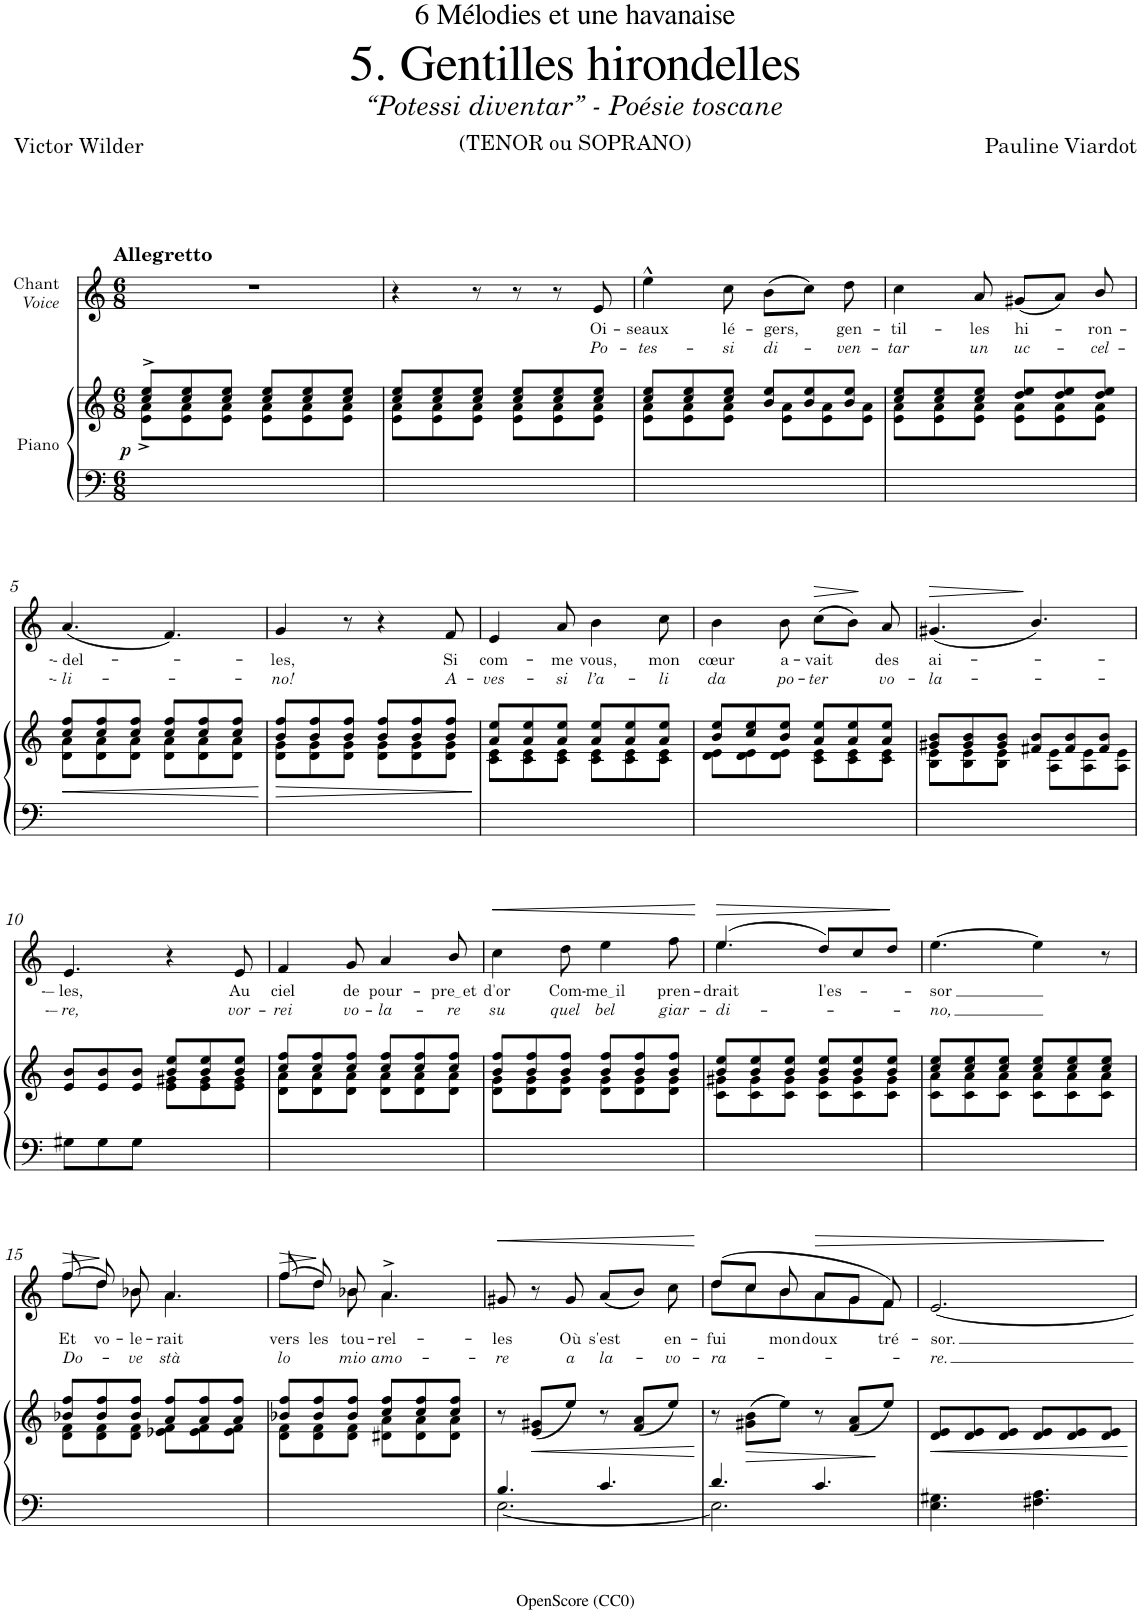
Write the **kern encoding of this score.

**kern	**kern	**dynam	**kern	**text	**text	**dynam
*part2	*part2	*part2	*part1	*part1	*part1	*part1
*staff3	*staff2	*staff2/3	*staff1	*staff1	*staff1	*staff1
*I"Piano	*	*	*I"Chant Voice	*	*	*
*I'Pno	*	*	*	*	*	*
*clefF4	*clefG2	*	*clefG2	*	*	*
*k[]	*k[]	*	*k[]	*	*	*
*M6/8	*M6/8	*	*M6/8	*	*	*
=1	=1	=1	=1	=1	=1	=1
*	*^	*	*	*	*	*
!	!	!	!	!LO:TX:a:B:t=Allegretto	!	!	!
!	!	!	!LO:DY:b	!	!	!	!
2.ryy	8cc/^> 8ee/^>L	8e\^< 8a\^<L	p	2.r	.	.	.
.	8cc/ 8ee/	8e\ 8a\	.	.	.	.	.
.	8cc/ 8ee/J	8e\ 8a\J	.	.	.	.	.
.	8cc/ 8ee/L	8e\ 8a\L	.	.	.	.	.
.	8cc/ 8ee/	8e\ 8a\	.	.	.	.	.
.	8cc/ 8ee/J	8e\ 8a\J	.	.	.	.	.
=2	=2	=2	=2	=2	=2	=2	=2
2.ryy	8cc/ 8ee/L	8e\ 8a\L	.	4r	.	.	.
.	8cc/ 8ee/	8e\ 8a\	.	.	.	.	.
.	8cc/ 8ee/J	8e\ 8a\J	.	8r	.	.	.
.	8cc/ 8ee/L	8e\ 8a\L	.	8r	.	.	.
.	8cc/ 8ee/	8e\ 8a\	.	8r	.	.	.
!	!	!	!	!	!LO:LY:b	!LO:LY:b	!
.	8cc/ 8ee/J	8e\ 8a\J	.	8e/	Oi-	Po-	.
=3	=3	=3	=3	=3	=3	=3	=3
!	!	!	!	!	!LO:LY:b	!LO:LY:b	!
2.ryy	8cc/ 8ee/L	8e\ 8a\L	.	4ee^^\	-seaux	-tes-	.
.	8cc/ 8ee/	8e\ 8a\	.	.	.	.	.
!	!	!	!	!	!LO:LY:b	!LO:LY:b	!
.	8cc/ 8ee/J	8e\ 8a\J	.	8cc\	lé-	-si	.
!	!	!	!	!	!LO:LY:b	!LO:LY:b	!
.	8b/ 8ee/L	8e\ 8a\L	.	(8b\L	-gers,	di-	.
.	8b/ 8ee/	8e\ 8a\	.	8cc\J)	.	.	.
!	!	!	!	!	!LO:LY:b	!LO:LY:b	!
.	8b/ 8ee/J	8e\ 8a\J	.	8dd\	gen-	-ven-	.
=4	=4	=4	=4	=4	=4	=4	=4
!	!	!	!	!	!LO:LY:b	!LO:LY:b	!
2.ryy	8cc/ 8ee/L	8e\ 8a\L	.	4cc\	-til-	-tar	.
.	8cc/ 8ee/	8e\ 8a\	.	.	.	.	.
!	!	!	!	!	!LO:LY:b	!LO:LY:b	!
.	8cc/ 8ee/J	8e\ 8a\J	.	8a/	-les	un	.
!	!	!	!	!	!LO:LY:b	!LO:LY:b	!
.	8dd/ 8ee/L	8e\ 8a\L	.	(8g#X/L	hi-	uc-	.
.	8dd/ 8ee/	8e\ 8a\	.	8a/J)	.	.	.
!	!	!	!	!	!LO:LY:b	!LO:LY:b	!
.	8dd/ 8ee/J	8e\ 8a\J	.	8b/	-ron-	-cel-	.
!!LO:LB:g=z
=5	=5	=5	=5	=5	=5	=5	=5
!	!	!	!LO:HP:b	!	!LO:LY:b	!LO:LY:b	!
2.ryy	8cc/ 8ff/L	8d\ 8a\L	<	(4.a/	-- del-	-- li-	.
.	8cc/ 8ff/	8d\ 8a\	.	.	.	.	.
.	8cc/ 8ff/J	8d\ 8a\J	.	.	.	.	.
.	8cc/ 8ff/L	8d\ 8a\L	.	4.f/)	.	.	.
.	8cc/ 8ff/	8d\ 8a\	.	.	.	.	.
.	8cc/ 8ff/J	8d\ 8a\J	.	.	.	.	.
*	*v	*v	*	*	*	*	*
.	.	[	.	.	.	.
=6	=6	=6	=6	=6	=6	=6
!	!	!LO:HP:b	!	!LO:LY:b	!LO:LY:b	!
*	*^	*	*	*	*	*
2.ryy	8b/ 8ff/L	8d\ 8g\L	>	4g/	-les,	-no!	.
.	8b/ 8ff/	8d\ 8g\	.	.	.	.	.
.	8b/ 8ff/J	8d\ 8g\J	.	8r	.	.	.
.	8b/ 8ff/L	8d\ 8g\L	.	4r	.	.	.
.	8b/ 8ff/	8d\ 8g\	.	.	.	.	.
!	!	!	!	!	!LO:LY:b	!LO:LY:b	!
.	8b/ 8ff/J	8d\ 8g\J	.	8f/	Si	A-	.
*	*v	*v	*	*	*	*	*
.	.	]	.	.	.	.
=7	=7	=7	=7	=7	=7	=7
*	*^	*	*	*	*	*
!	!	!	!	!	!LO:LY:b	!LO:LY:b	!
2.ryy	8a/ 8ee/L	8c\ 8e\L	.	4e/	com-	-ves-	.
.	8a/ 8ee/	8c\ 8e\	.	.	.	.	.
!	!	!	!	!	!LO:LY:b	!LO:LY:b	!
.	8a/ 8ee/J	8c\ 8e\J	.	8a/	-me	-si	.
!	!	!	!	!	!LO:LY:b	!LO:LY:b	!
.	8a/ 8ee/L	8c\ 8e\L	.	4b\	vous,	l’a-	.
.	8a/ 8ee/	8c\ 8e\	.	.	.	.	.
!	!	!	!	!	!LO:LY:b	!LO:LY:b	!
.	8a/ 8ee/J	8c\ 8e\J	.	8cc\	mon	-li	.
=8	=8	=8	=8	=8	=8	=8	=8
!	!	!	!	!	!LO:LY:b	!LO:LY:b	!
2.ryy	8b/ 8ee/L	8d\ 8e\L	.	4b\	cœur	da	.
.	8cc/ 8ee/	8d\ 8e\	.	.	.	.	.
!	!	!	!	!	!LO:LY:b	!LO:LY:b	!
.	8b/ 8ee/J	8d\ 8e\J	.	8b\	a-	po-	.
!	!	!	!	!	!LO:LY:b	!LO:LY:b	!LO:HP:b
.	8a/ 8ee/L	8c\ 8e\L	.	(8cc\L	-vait	-ter	>
.	8a/ 8ee/	8c\ 8e\	.	8b\J)	.	.	.
!	!	!	!	!	!LO:LY:b	!LO:LY:b	!
.	8a/ 8ee/J	8c\ 8e\J	.	8a/	des	vo-	]
=9	=9	=9	=9	=9	=9	=9	=9
!	!	!	!	!	!LO:LY:b	!LO:LY:b	!LO:HP:b
2.ryy	8g#X/ 8b/L	8B\ 8e\L	.	(4.g#X/	ai-	-la-	>
.	8g#/ 8b/	8B\ 8e\	.	.	.	.	.
.	8g#/ 8b/J	8B\ 8e\J	.	.	.	.	.
.	8f#X/ 8b/L	8A\ 8e\L	.	4.b/)	.	.	]
.	8f#/ 8b/	8A\ 8e\	.	.	.	.	.
.	8f#/ 8b/J	8A\ 8e\J	.	.	.	.	.
!!LO:LB:g=z
=10	=10	=10	=10	=10	=10	=10	=10
!	!	!	!	!	!LO:LY:b	!LO:LY:b	!
8G#X\L	8e/ 8b/L	4.ryy	.	4.e/	-– les,	-– re,	.
8G#\	8e/ 8b/	.	.	.	.	.	.
8G#\J	8e/ 8b/J	.	.	.	.	.	.
4.ryy	8b/ 8ee/L	8e\ 8g#X\L	.	4r	.	.	.
.	8b/ 8ee/	8e\ 8g#\	.	.	.	.	.
!	!	!	!	!	!LO:LY:b	!LO:LY:b	!
.	8b/ 8ee/J	8e\ 8g#\J	.	8e/	Au	vor-	.
=11	=11	=11	=11	=11	=11	=11	=11
!	!	!	!	!	!LO:LY:b	!LO:LY:b	!
2.ryy	8cc/ 8ff/L	8d\ 8a\L	.	4f/	ciel	-rei	.
.	8cc/ 8ff/	8d\ 8a\	.	.	.	.	.
!	!	!	!	!	!LO:LY:b	!LO:LY:b	!
.	8cc/ 8ff/J	8d\ 8a\J	.	8g/	de	vo-	.
!	!	!	!	!	!LO:LY:b	!LO:LY:b	!
.	8cc/ 8ff/L	8d\ 8a\L	.	4a/	pour-	-la-	.
.	8cc/ 8ff/	8d\ 8a\	.	.	.	.	.
!	!	!	!	!	!LO:LY:b	!LO:LY:b	!
.	8cc/ 8ff/J	8d\ 8a\J	.	8b/	pre et	-re	.
=12	=12	=12	=12	=12	=12	=12	=12
!	!	!	!	!	!LO:LY:b	!LO:LY:b	!LO:HP:b
2.ryy	8b/ 8ff/L	8d\ 8g\L	.	4cc\	d'or	su	<
.	8b/ 8ff/	8d\ 8g\	.	.	.	.	.
!	!	!	!	!	!LO:LY:b	!LO:LY:b	!
.	8b/ 8ff/J	8d\ 8g\J	.	8dd\	Com-	quel	.
!	!	!	!	!	!LO:LY:b	!LO:LY:b	!
.	8b/ 8ff/L	8d\ 8g\L	.	4ee\	me il	bel	.
.	8b/ 8ff/	8d\ 8g\	.	.	.	.	.
!	!	!	!	!	!LO:LY:b	!LO:LY:b	!
.	8b/ 8ff/J	8d\ 8g\J	.	8ff\	pren-	giar-	.
*	*v	*v	*	*	*	*	*
.	.	.	.	.	.	[
=13	=13	=13	=13	=13	=13	=13
*	*^	*	*	*	*	*
!	!	!	!	!	!LO:LY:b	!LO:LY:b	!LO:HP:b
*	*	*	*	*^	*	*	*
2.ryy	8b/ 8ee/L	8c\ 8g#X\L	.	(>4.ee/	4.ee\	-drait	-di-	>
.	8b/ 8ee/	8c\ 8g#\	.	.	.	.	.	.
.	8b/ 8ee/J	8c\ 8g#\J	.	.	.	.	.	.
!	!	!	!	!	!	!LO:LY:b	!	!
.	8b/ 8ee/L	8c\ 8g#\L	.	8dd/L)	4.ryy	l'es-	.	.
.	8b/ 8ee/	8c\ 8g#\	.	8cc/	.	.	.	.
.	8b/ 8ee/J	8c\ 8g#\J	.	8dd/J	.	.	.	.
*	*v	*v	*	*	*	*	*	*
*	*	*	*v	*v	*	*	*
.	.	.	.	.	.	]
=14	=14	=14	=14	=14	=14	=14
*	*^	*	*	*	*	*
!	!	!	!	!	!LO:LY:b	!LO:LY:b	!
2.ryy	8cc/ 8ee/L	8c\ 8a\L	.	[4.ee\	-sor	-no,	.
.	8cc/ 8ee/	8c\ 8a\	.	.	.	.	.
.	8cc/ 8ee/J	8c\ 8a\J	.	.	.	.	.
.	8cc/ 8ee/L	8c\ 8a\L	.	4ee\]	.	.	.
.	8cc/ 8ee/	8c\ 8a\	.	.	.	.	.
.	8cc/ 8ee/J	8c\ 8a\J	.	8r	.	.	.
!!LO:LB:g=z
=15	=15	=15	=15	=15	=15	=15	=15
!	!	!	!	!	!LO:LY:b	!LO:LY:b	!LO:HP:b
*	*	*	*	*^	*	*	*
2.ryy	8b-X/ 8ff/L	8d\ 8f\L	.	8ff/	(>8ff\L	Et	Do-	>
!	!	!	!	!	!	!LO:LY:b	!	!
.	8b-/ 8ff/	8d\ 8f\	.	8dd/	8dd\J)	vo-	.	.
!	!	!	!	!	!	!LO:LY:b	!LO:LY:b	!
.	8b-/ 8ff/J	8d\ 8f\J	.	8b-X/	8b-\	-le-	-ve	]
!	!	!	!	!	!	!LO:LY:b	!LO:LY:b	!
.	8a/ 8ff/L	8e-X\ 8f\L	.	4.a/	4.a\	-rait	stà	.
.	8a/ 8ff/	8e-\ 8f\	.	.	.	.	.	.
.	8a/ 8ff/J	8e-\ 8f\J	.	.	.	.	.	.
=16	=16	=16	=16	=16	=16	=16	=16	=16
!	!	!	!	!	!	!LO:LY:b	!LO:LY:b	!LO:HP:b
2.ryy	8b-X/ 8ff/L	8d\ 8f\L	.	8ff/	(>8ff\L	vers	lo	>
!	!	!	!	!	!	!LO:LY:b	!	!
.	8b-/ 8ff/	8d\ 8f\	.	8dd/	8dd\J)	les	.	.
!	!	!	!	!	!	!LO:LY:b	!LO:LY:b	!
.	8b-/ 8ff/J	8d\ 8f\J	.	8b-X/	8b-\	tou-	mio	]
!	!	!	!	!	!	!LO:LY:b	!LO:LY:b	!
.	8cc/ 8ff/L	8d#X\ 8a\L	.	4.a^/	4.a\	-rel-	amo-	.
.	8cc/ 8ff/	8d#\ 8a\	.	.	.	.	.	.
.	8cc/ 8ff/J	8d#\ 8a\J	.	.	.	.	.	.
*	*	*	*	*v	*v	*	*	*
=17	=17	=17	=17	=17	=17	=17	=17
*^	*	*	*	*	*	*	*
!	!	!	!	!	!	!LO:LY:b	!LO:LY:b	!LO:HP:b
*	*	*v	*v	*	*	*	*	*
4.B/	[2.E\	8r	.	8g#X/	-les	-re	<
!	!	!	!LO:HP:b	!	!	!	!
.	.	(8e/ 8g#X/L	<	8r	.	.	.
!	!	!	!	!	!LO:LY:b	!LO:LY:b	!
.	.	8ee/J)	.	8g#/	Où	a	.
!	!	!	!	!	!LO:LY:b	!LO:LY:b	!
4.c/	.	8r	.	(8a/L	s'est	la-	.
.	.	(8f/ 8a/L	.	8b/J)	.	.	.
!	!	!	!	!	!LO:LY:b	!LO:LY:b	!
.	.	8ee/J)	.	8cc\	en-	-vo-	.
*v	*v	*	*	*	*	*	*
.	.	[	.	.	.	[
=18	=18	=18	=18	=18	=18	=18
*^	*	*	*	*	*	*
!	!	!	!	!	!LO:LY:b	!LO:LY:b	!
*	*	*	*	*^	*	*	*
4.d/	2.E\]	8r	.	(8dd/L	8dd\L	-fui	-ra-	.
!	!	!	!LO:HP:b	!	!	!	!	!
.	.	(8g#X\ 8b\L	>	8cc/J	8cc\	.	.	.
!	!	!	!	!	!	!LO:LY:b	!	!
.	.	8ee\J)	.	8b/	8b\	mon	.	.
!	!	!	!	!	!	!LO:LY:b	!	!LO:HP:b
4.c/	.	8r	.	8a/L	8a\	doux	.	>
.	.	(8f/ 8a/L	.	8g/J	8g\	.	.	.
!	!	!	!	!	!	!LO:LY:b	!	!
.	.	8ee/J)	]	8f/)	8f\J	tré-	.	.
*v	*v	*	*	*	*	*	*	*
=19	=19	=19	=19	=19	=19	=19	=19
!	!	!LO:HP:b	!	!	!LO:LY:b	!LO:LY:b	!
*	*	*	*v	*v	*	*	*
4.E\ 4.G#X\	8d/ 8e/L	<	[2.e/	-sor.	-re.	.
.	8d/ 8e/	.	.	.	.	.
.	8d/ 8e/J	.	.	.	.	.
4.F#X\ 4.A\	8d/ 8e/L	.	.	.	.	.
.	8d/ 8e/	.	.	.	.	.
.	8d/ 8e/J	.	.	.	.	.
.	.	[	.	.	.	]
=	=	=	=	=	=	=
*-	*-	*-	*-	*-	*-	*-
